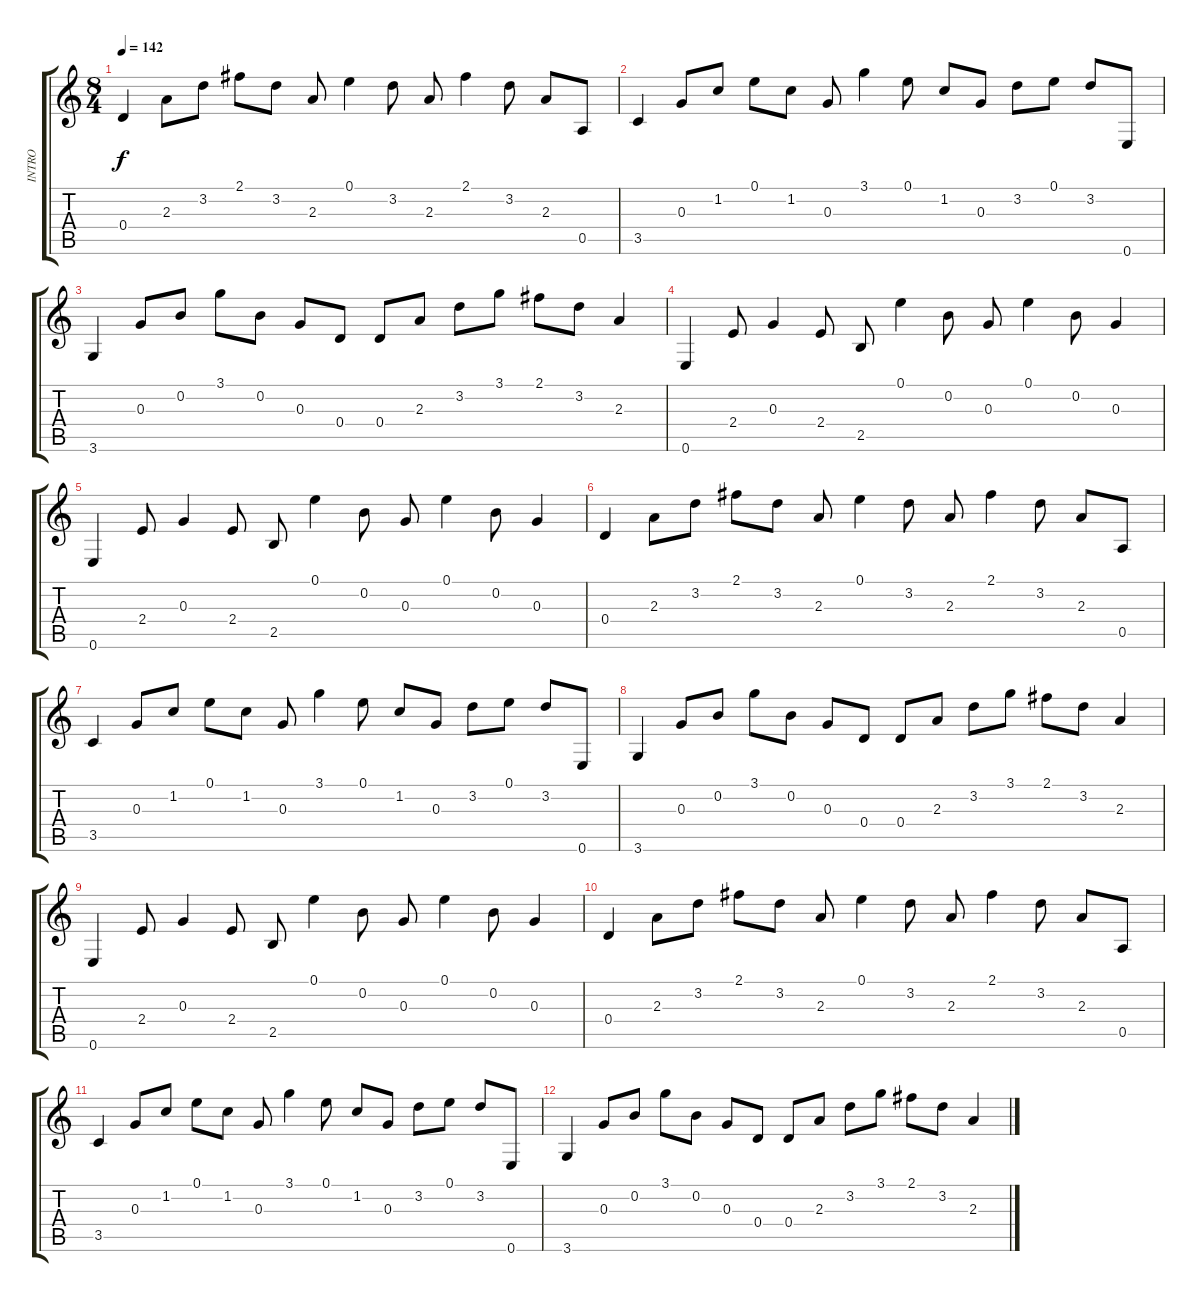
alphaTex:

\track ("INTRO" "INTRO") {instrument acousticguitarsteel}
\staff {score tabs}
\tuning (E4 B3 G3 D3 A2 E2) {hide}
\ts (8 4)
\tempo 142
\clef g2
\ks c
0.4.4{dy f} 2.3.8 3.2.8 2.1.8 3.2.8 2.3.8 0.1.4 3.2.8 2.3.8 2.1.4 3.2.8 2.3.8 0.5.8 |
3.5.4 0.3.8 1.2.8 0.1.8 1.2.8 0.3.8 3.1.4 0.1.8 1.2.8 0.3.8 3.2.8 0.1.8 3.2.8 0.6.8 |
3.6.4 0.3.8 0.2.8 3.1.8 0.2.8 0.3.8 0.4.8 0.4.8 2.3.8 3.2.8 3.1.8 2.1.8 3.2.8 2.3.4 |
0.6.4 2.4.8 0.3.4 2.4.8 2.5.8 0.1.4 0.2.8 0.3.8 0.1.4 0.2.8 0.3.4 |
0.6.4 2.4.8 0.3.4 2.4.8 2.5.8 0.1.4 0.2.8 0.3.8 0.1.4 0.2.8 0.3.4 |
0.4.4 2.3.8 3.2.8 2.1.8 3.2.8 2.3.8 0.1.4 3.2.8 2.3.8 2.1.4 3.2.8 2.3.8 0.5.8 |
3.5.4 0.3.8 1.2.8 0.1.8 1.2.8 0.3.8 3.1.4 0.1.8 1.2.8 0.3.8 3.2.8 0.1.8 3.2.8 0.6.8 |
3.6.4 0.3.8 0.2.8 3.1.8 0.2.8 0.3.8 0.4.8 0.4.8 2.3.8 3.2.8 3.1.8 2.1.8 3.2.8 2.3.4 |
0.6.4 2.4.8 0.3.4 2.4.8 2.5.8 0.1.4 0.2.8 0.3.8 0.1.4 0.2.8 0.3.4 |
0.4.4 2.3.8 3.2.8 2.1.8 3.2.8 2.3.8 0.1.4 3.2.8 2.3.8 2.1.4 3.2.8 2.3.8 0.5.8 |
3.5.4 0.3.8 1.2.8 0.1.8 1.2.8 0.3.8 3.1.4 0.1.8 1.2.8 0.3.8 3.2.8 0.1.8 3.2.8 0.6.8 |
3.6.4 0.3.8 0.2.8 3.1.8 0.2.8 0.3.8 0.4.8 0.4.8 2.3.8 3.2.8 3.1.8 2.1.8 3.2.8 2.3.4
